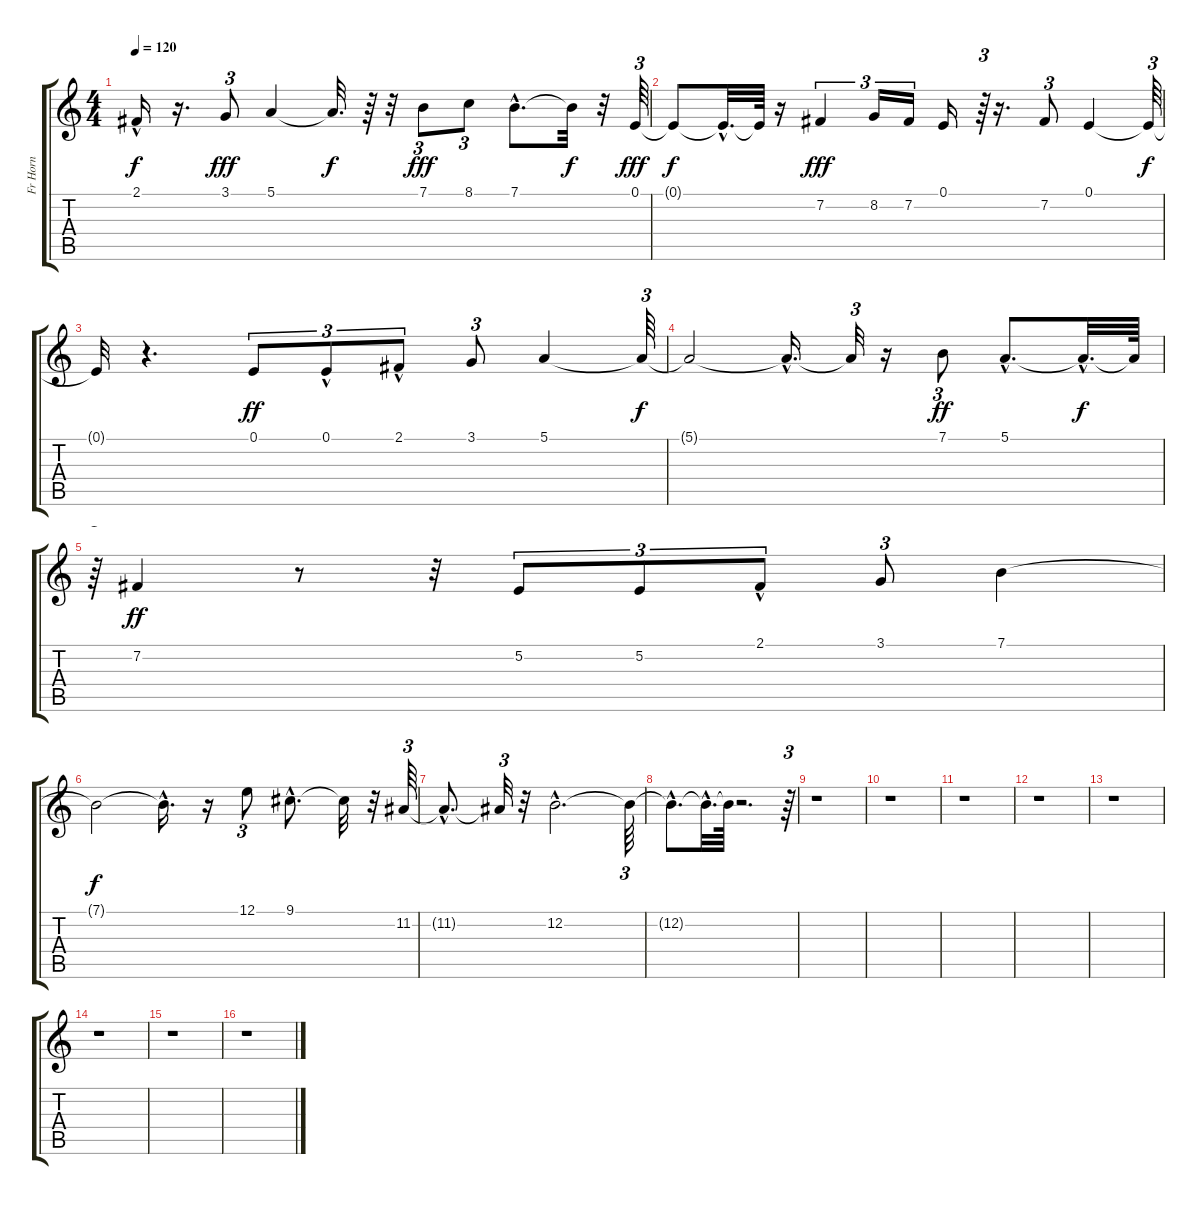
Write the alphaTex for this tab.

\track ("Fr Horn" "Fr Horn") {instrument frenchhorn}
\staff {score tabs}
\tuning (E4 B3 G3 D3 A2 E2) {hide}
\ts (4 4)
\tempo 120
\clef g2
\ks c
2.1{hac t}.16{dy f} r.16{d} 3.1.8{tu (3 2) dy fff} 5.1.4 5.1{t}.32{d dy f} r.64 r.32 7.1.8{tu (3 2) dy fff} 8.1.8{tu (3 2)} 7.1{hac}.8{d} 7.1{t}.32{dy f} r.32 0.1.64{tu (3 2) dy fff} |
0.1{t}.8{dy f} 0.1{hac t}.32{d} 0.1{t}.64 r.16 7.2.4{tu (3 2) dy fff} 8.2.16{tu (3 2)} 7.2.16{tu (3 2)} 0.1.16 r.64{tu (3 2)} r.16{d} 7.2.8{tu (3 2)} 0.1.4 0.1{t}.64{tu (3 2) dy f} |
0.1{t}.32 r.4{d} 0.1.8{tu (3 2) dy ff volume 16 instrument frenchhorn} 0.1{hac}.8{tu (3 2)} 2.1{hac}.8{tu (3 2)} 3.1.8{tu (3 2)} 5.1.4 5.1{t}.64{tu (3 2) dy f} |
5.1{t}.2 5.1{hac t}.16{d} 5.1{t}.32{tu (3 2)} r.16 7.1.8{tu (3 2) dy ff} 5.1{hac}.8{d} 5.1{hac t}.32{d dy f} 5.1{t}.64 |
r.64{tu (3 2)} 7.2.4{dy ff} r.8 r.32 5.2.8{tu (3 2)} 5.2.8{tu (3 2)} 2.1{hac}.8{tu (3 2)} 3.1.8{tu (3 2)} 7.1.4 |
7.1{t}.2{dy f} 7.1{hac t}.16{d} r.16 12.1.8{tu (3 2)} 9.1{hac}.8{d} 9.1{t}.32 r.32 11.2.64{tu (3 2)} |
11.2{hac t}.8{d} 11.2{t}.32{tu (3 2)} r.32 12.2{hac}.2{d volume 16} 12.2{t}.64{tu (3 2)} |
12.2{hac t}.8{d} 12.2{hac t}.32{d} 12.2{t}.64 r.2{d} r.64{tu (3 2)} |
r.1 |
r.1 |
r.1 |
r.1 |
r.1 |
r.1 |
r.1 |
r.1
